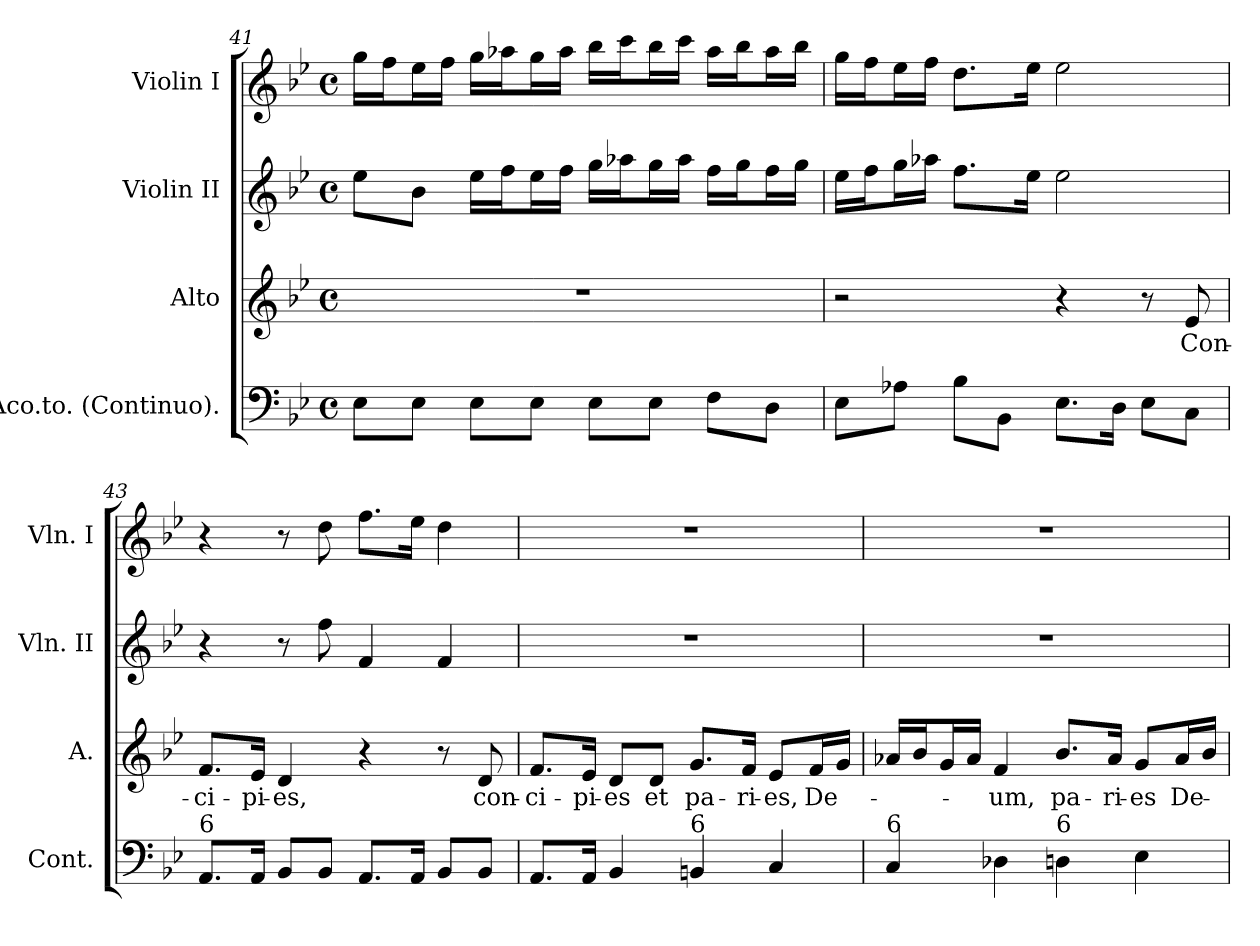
**kern	**kern	**text	**kern	**kern
*part4	*part3	*part3	*part2	*part1
*staff4	*staff3	*staff3	*staff2	*staff1
*I"Aco.to. (Continuo).	*I"Alto	*	*I"Violin II	*I"Violin I
*I'Cont.	*I'A.	*	*I'Vln. II	*I'Vln. I
!!LO:LB:g=z
*clefF4	*clefG2	*	*clefG2	*clefG2
*k[b-e-]	*k[b-e-]	*	*k[b-e-]	*k[b-e-]
*B-:	*B-:	*	*B-:	*B-:
*M4/4	*M4/4	*	*M4/4	*M4/4
*met(c)	*met(c)	*	*met(c)	*met(c)
=41	=41	=41	=41	=41
8E-i\L	1r	.	8ee-i\L	16ggi\LL
.	.	.	.	16ffi\J
8E-i\J	.	.	8b-i\J	16ee-i\L
.	.	.	.	16ffi\JJ
8E-i\L	.	.	16ee-i\LL	16ggi\LL
.	.	.	16ffi\J	16aa-Xi\J
8E-i\J	.	.	16ee-i\L	16ggi\L
.	.	.	16ffi\JJ	16aa-i\JJ
8E-i\L	.	.	16ggi\LL	16bb-i\LL
.	.	.	16aa-Xi\J	16ccci\J
8E-i\J	.	.	16ggi\L	16bb-i\L
.	.	.	16aa-i\JJ	16ccci\JJ
8Fi\L	.	.	16ffi\LL	16aa-i\LL
.	.	.	16ggi\J	16bb-i\J
8Di\J	.	.	16ffi\L	16aa-i\L
.	.	.	16ggi\JJ	16bb-i\JJ
=42	=42	=42	=42	=42
8E-i\L	2r	.	16ee-i\LL	16ggi\LL
.	.	.	16ffi\J	16ffi\J
8A-Xi\J	.	.	16ggi\L	16ee-i\L
.	.	.	16aa-Xi\JJ	16ffi\JJ
8B-i\L	.	.	8.ffi\L	8.ddi\L
8BB-i\J	.	.	.	.
.	.	.	16ee-i\Jk	16ee-i\Jk
8.E-i\L	4r	.	2ee-i\	2ee-i\
16Di\Jk	.	.	.	.
8E-i\L	8r	.	.	.
!	!	!LO:LY:b:color=#000000	!	!
8Ci\J	8e-i/	Con-	.	.
!!LO:PB:g=z
=43	=43	=43	=43	=43
!LO:TX:a:t=6	!	!	!	!
!	!	!LO:LY:b:color=#000000	!	!
8.AAi/L	8.fi/L	-ci-	4r	4r
!	!	!LO:LY:b:color=#000000	!	!
16AAi/Jk	16e-i/Jk	-pi-	.	.
!	!	!LO:LY:b:color=#000000	!	!
8BB-i/L	4di/	-es,	8r	8r
8BB-i/J	.	.	8ffi\	8ddi\
8.AAi/L	4r	.	4fi/	8.ffi\L
16AAi/Jk	.	.	.	16ee-i\Jk
8BB-i/L	8r	.	4fi/	4ddi\
!	!	!LO:LY:b:color=#000000	!	!
8BB-i/J	8di/	con-	.	.
=44	=44	=44	=44	=44
!	!	!LO:LY:b:color=#000000	!	!
8.AAi/L	8.fi/L	-ci-	1r	1r
!	!	!LO:LY:b:color=#000000	!	!
16AAi/Jk	16e-i/Jk	-pi-	.	.
!	!	!LO:LY:b:color=#000000	!	!
4BB-i/	8di/L	-es	.	.
!	!	!LO:LY:b:color=#000000	!	!
.	8di/J	et	.	.
!LO:TX:a:t=6	!	!	!	!
!	!	!LO:LY:b:color=#000000	!	!
4BBni/	8.gi/L	pa-	.	.
!	!	!LO:LY:b:color=#000000	!	!
.	16fi/Jk	-ri-	.	.
!	!	!LO:LY:b:color=#000000	!	!
4Ci/	8e-i/L	-es,	.	.
!	!	!LO:LY:b:color=#000000	!	!
.	16fi/L	De-	.	.
.	16gi/JJ	.	.	.
=45	=45	=45	=45	=45
!LO:TX:a:t=6	!	!	!	!
4Ci/	16a-Xi/LL	.	1r	1r
.	16b-i/J	.	.	.
.	16gi/L	.	.	.
.	16a-i/JJ	.	.	.
!	!	!LO:LY:b:color=#000000	!	!
4D-Xi\	4fi/	-um,	.	.
!LO:TX:a:t=6	!	!	!	!
!	!	!LO:LY:b:color=#000000	!	!
4Dni\	8.b-i/L	pa-	.	.
!	!	!LO:LY:b:color=#000000	!	!
.	16a-i/Jk	-ri-	.	.
!	!	!LO:LY:b:color=#000000	!	!
4E-i\	8gi/L	-es	.	.
!	!	!LO:LY:b:color=#000000	!	!
.	16a-i/L	De-	.	.
.	16b-i/JJ	.	.	.
=	=	=	=	=
*-	*-	*-	*-	*-
